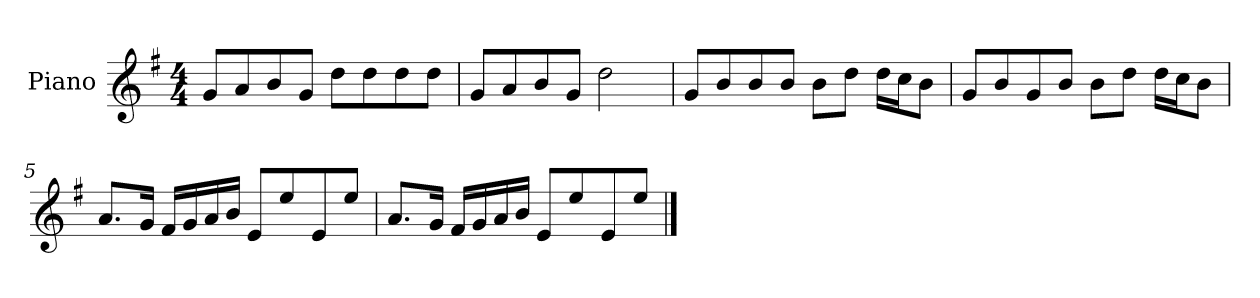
**kern
*part1
*staff1
*I"Piano
*I'P-no
*clefG2
*k[f#]
*M4/4
*MM90
=1
8g/L
8a/
8b/
8g/J
8dd\L
8dd\
8dd\
8dd\J
=2
8g/L
8a/
8b/
8g/J
2dd\
=3
8g/L
8b/
8b/
8b/J
8b\L
8dd\J
16dd\LL
16cc\J
8b\J
=4
8g/L
8b/
8g/
8b/J
8b\L
8dd\J
16dd\LL
16cc\J
8b\J
!!LO:LB:g=z
=5
8.a/L
16g/Jk
16f#/LL
16g/
16a/
16b/JJ
8e/L
8ee/
8e/
8ee/J
=6
8.a/L
16g/Jk
16f#/LL
16g/
16a/
16b/JJ
8e/L
8ee/
8e/
8ee/J
==
*-
